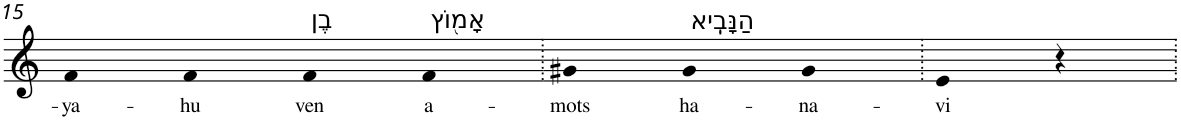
**kern	**text
*part1	*part1
*staff1	*staff1
*I"Piano	*
*I'Pno	*
!!LO:PB:g=z
*clefG2	*
*k[]	*
=15	=15
!	!LO:LY:b
4f	-ya-
!	!LO:LY:b
4f	-hu
!LO:TX:a:t=בֶן	!
!	!LO:LY:b
4f	ven
!LO:TX:a:t=אָמ֖וֹץ	!
!	!LO:LY:b
4f	a-
=16.	=16.
!	!LO:LY:b
4g#X	-mots
!LO:TX:a:t=הַנָּבִֽיא	!
!	!LO:LY:b
4g#	ha-
!	!LO:LY:b
4g#	-na-
=17.	=17.
!	!LO:LY:b
4e	-vi
4r	.
=.	=.
*-	*-
